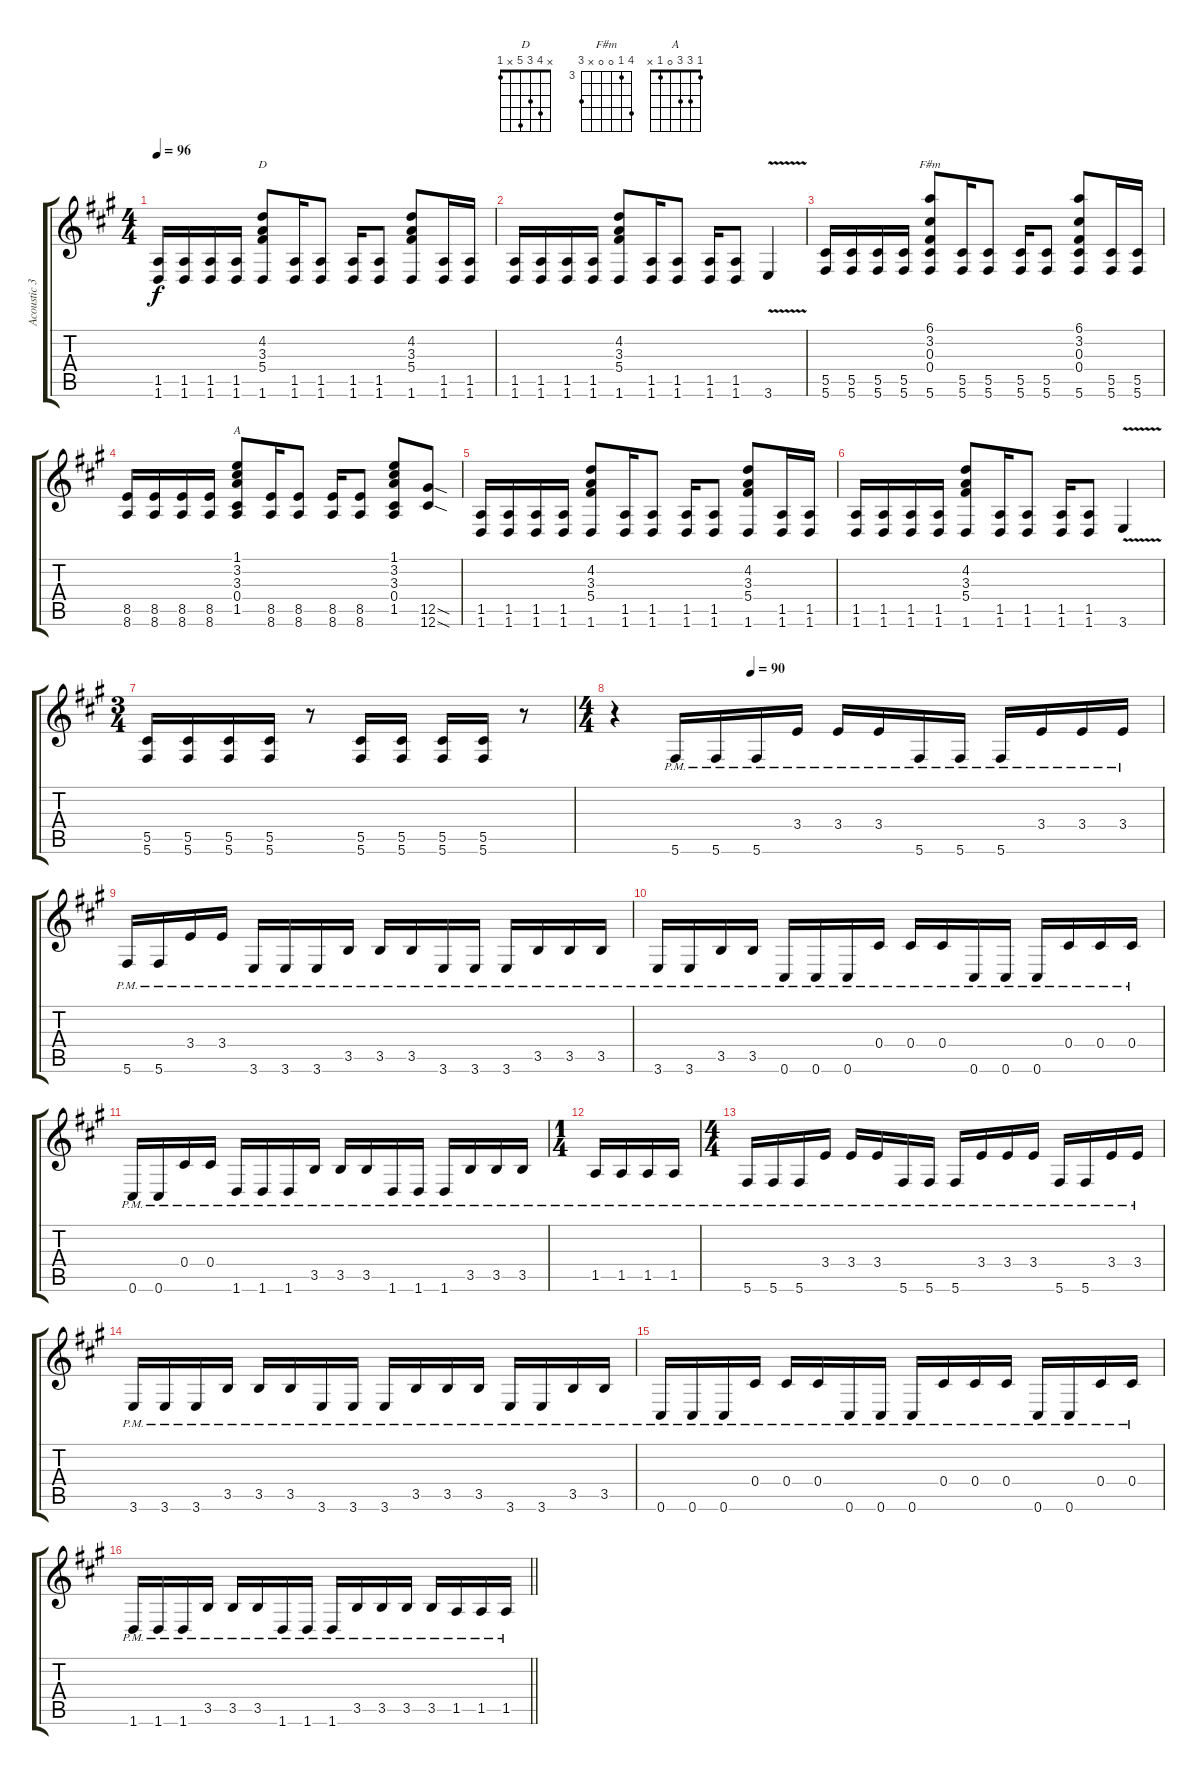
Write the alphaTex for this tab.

\track ("Acoustic 3" "Acoustic 3") {instrument acousticguitarsteel}
\staff {score tabs}
\tuning (Eb4 Bb3 Gb3 Db3 Ab2 Db2) {hide}
\chord ("D" x 4 3 5 x 1)
\chord ("F#m" 6 3 0 0 x 5) {firstfret 3}
\chord ("A" 1 3 3 0 1 x)
\ts (4 4)
\tempo 96
\clef g2
\ks f#minor
(1.5 1.6).16{dy f} (1.5 1.6).16 (1.5 1.6).16 (1.5 1.6).16 (4.2 3.3 5.4 1.6).8{ch "D"} (1.5 1.6).16 (1.5 1.6).8 (1.5 1.6).16 (1.5 1.6).8 (4.2 3.3 5.4 1.6).8 (1.5 1.6).16 (1.5 1.6).16 |
(1.5 1.6).16 (1.5 1.6).16 (1.5 1.6).16 (1.5 1.6).16 (4.2 3.3 5.4 1.6).8 (1.5 1.6).16 (1.5 1.6).8 (1.5 1.6).16 (1.5 1.6).8 3.6{v}.4 |
(5.5 5.6).16 (5.5 5.6).16 (5.5 5.6).16 (5.5 5.6).16 (6.1 3.2 0.3 0.4 5.6).8{ch "F#m"} (5.5 5.6).16 (5.5 5.6).8 (5.5 5.6).16 (5.5 5.6).8 (6.1 3.2 0.3 0.4 5.6).8 (5.5 5.6).16 (5.5 5.6).16 |
(8.5 8.6).16 (8.5 8.6).16 (8.5 8.6).16 (8.5 8.6).16 (1.1 3.2 3.3 0.4 1.5).8{ch "A"} (8.5 8.6).16 (8.5 8.6).8 (8.5 8.6).16 (8.5 8.6).8 (1.1 3.2 3.3 0.4 1.5).8 (12.5{sod} 12.6{sod}).8 |
(1.5 1.6).16 (1.5 1.6).16 (1.5 1.6).16 (1.5 1.6).16 (4.2 3.3 5.4 1.6).8 (1.5 1.6).16 (1.5 1.6).8 (1.5 1.6).16 (1.5 1.6).8 (4.2 3.3 5.4 1.6).8 (1.5 1.6).16 (1.5 1.6).16 |
(1.5 1.6).16 (1.5 1.6).16 (1.5 1.6).16 (1.5 1.6).16 (4.2 3.3 5.4 1.6).8 (1.5 1.6).16 (1.5 1.6).8 (1.5 1.6).16 (1.5 1.6).8 3.6{v}.4 |
\ts (3 4)
(5.5 5.6).16 (5.5 5.6).16 (5.5 5.6).16 (5.5 5.6).16 r.8 (5.5 5.6).16 (5.5 5.6).16 (5.5 5.6).16 (5.5 5.6).16 r.8 |
\ts (4 4)
\tempo (90 0.25)
r.4 5.6{pm}.16 5.6{pm}.16 5.6{pm}.16 3.4{pm}.16 3.4{pm}.16 3.4{pm}.16 5.6{pm}.16 5.6{pm}.16 5.6{pm}.16 3.4{pm}.16 3.4{pm}.16 3.4{pm}.16 |
5.6{pm}.16 5.6{pm}.16 3.4{pm}.16 3.4{pm}.16 3.6{pm}.16 3.6{pm}.16 3.6{pm}.16 3.5{pm}.16 3.5{pm}.16 3.5{pm}.16 3.6{pm}.16 3.6{pm}.16 3.6{pm}.16 3.5{pm}.16 3.5{pm}.16 3.5{pm}.16 |
3.6{pm}.16 3.6{pm}.16 3.5{pm}.16 3.5{pm}.16 0.6{pm}.16 0.6{pm}.16 0.6{pm}.16 0.4{pm}.16 0.4{pm}.16 0.4{pm}.16 0.6{pm}.16 0.6{pm}.16 0.6{pm}.16 0.4{pm}.16 0.4{pm}.16 0.4{pm}.16 |
0.6{pm}.16 0.6{pm}.16 0.4{pm}.16 0.4{pm}.16 1.6{pm}.16 1.6{pm}.16 1.6{pm}.16 3.5{pm}.16 3.5{pm}.16 3.5{pm}.16 1.6{pm}.16 1.6{pm}.16 1.6{pm}.16 3.5{pm}.16 3.5{pm}.16 3.5{pm}.16 |
\ts (1 4)
1.5{pm}.16 1.5{pm}.16 1.5{pm}.16 1.5{pm}.16 |
\ts (4 4)
5.6{pm}.16 5.6{pm}.16 5.6{pm}.16 3.4{pm}.16 3.4{pm}.16 3.4{pm}.16 5.6{pm}.16 5.6{pm}.16 5.6{pm}.16 3.4{pm}.16 3.4{pm}.16 3.4{pm}.16 5.6{pm}.16 5.6{pm}.16 3.4{pm}.16 3.4{pm}.16 |
3.6{pm}.16 3.6{pm}.16 3.6{pm}.16 3.5{pm}.16 3.5{pm}.16 3.5{pm}.16 3.6{pm}.16 3.6{pm}.16 3.6{pm}.16 3.5{pm}.16 3.5{pm}.16 3.5{pm}.16 3.6{pm}.16 3.6{pm}.16 3.5{pm}.16 3.5{pm}.16 |
0.6{pm}.16 0.6{pm}.16 0.6{pm}.16 0.4{pm}.16 0.4{pm}.16 0.4{pm}.16 0.6{pm}.16 0.6{pm}.16 0.6{pm}.16 0.4{pm}.16 0.4{pm}.16 0.4{pm}.16 0.6{pm}.16 0.6{pm}.16 0.4{pm}.16 0.4{pm}.16 |
\barLineRight lightlight
1.6{pm}.16 1.6{pm}.16 1.6{pm}.16 3.5{pm}.16 3.5{pm}.16 3.5{pm}.16 1.6{pm}.16 1.6{pm}.16 1.6{pm}.16 3.5{pm}.16 3.5{pm}.16 3.5{pm}.16 3.5{pm}.16 1.5{pm}.16 1.5{pm}.16 1.5{pm}.16
